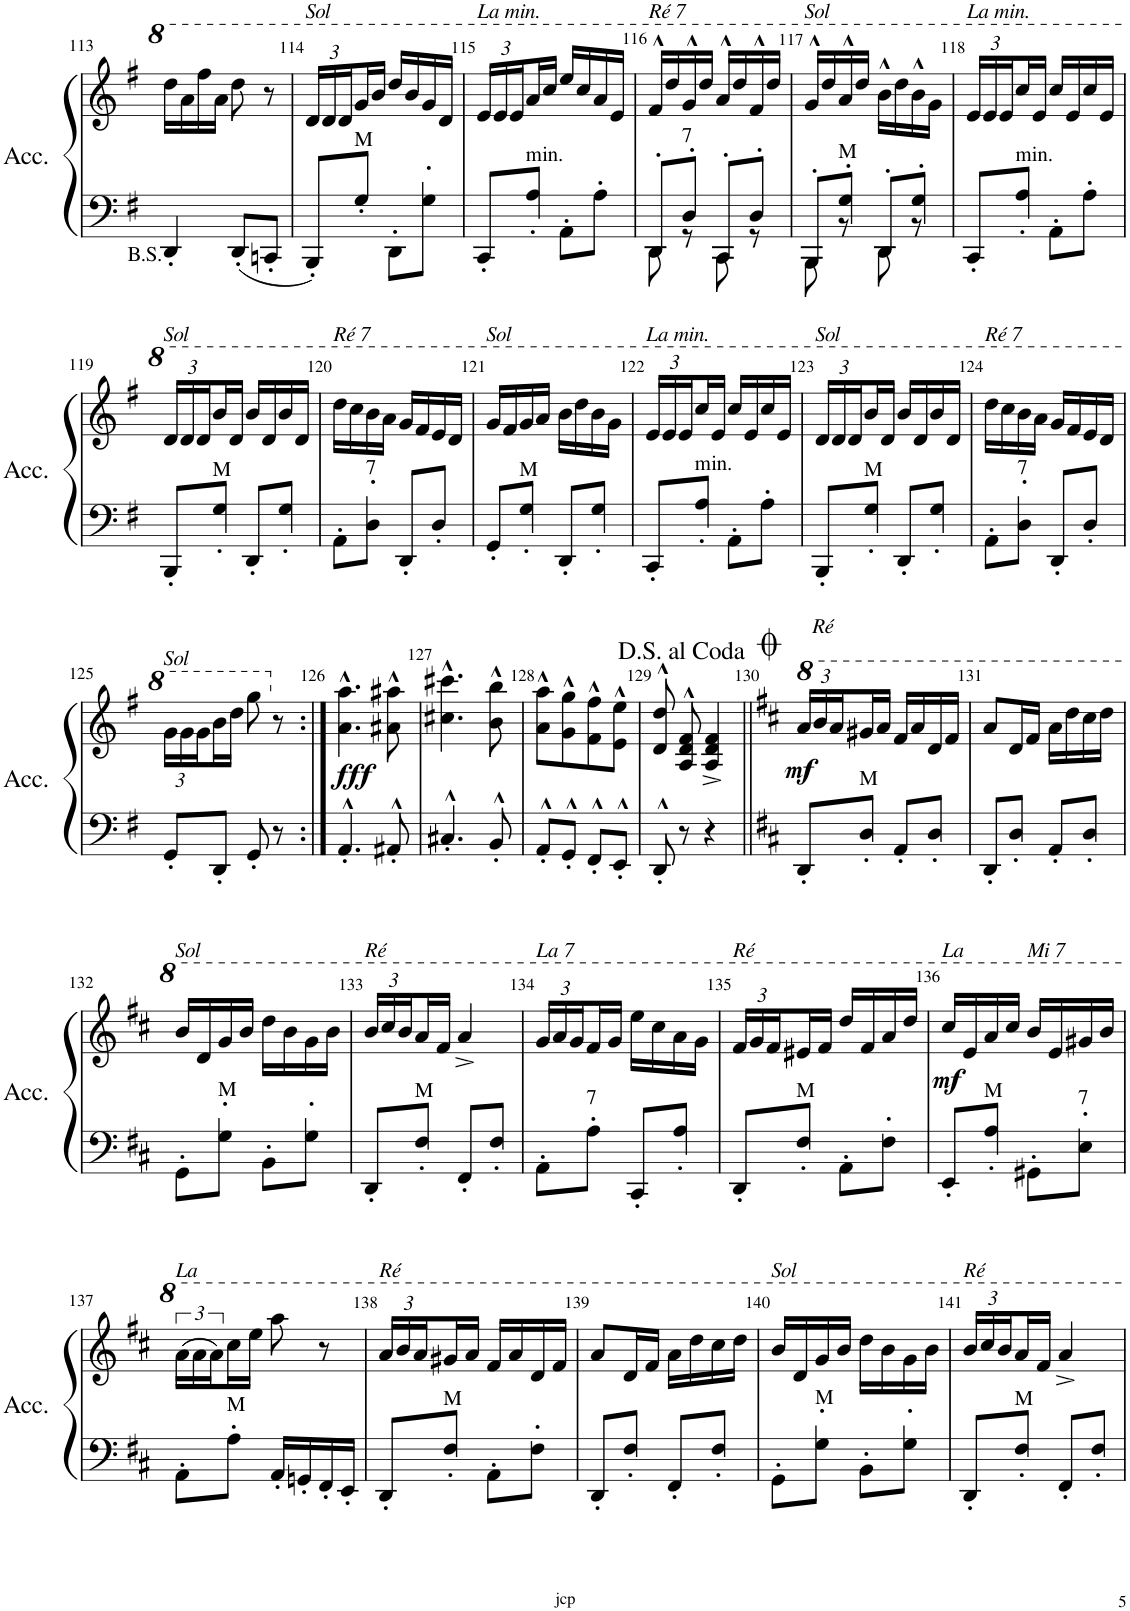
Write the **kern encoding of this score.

**kern	**kern	**dynam
*part1	*part1	*part1
*staff2	*staff1	*staff1/2
*I"Accordéon	*	*
*I'Acc.	*	*
!!LO:PB:g=z
*clefF4	*clefG2	*
*k[f#]	*k[f#]	*
*M2/4	*M2/4	*
=113	=113	=113
!LO:TX:b:t=B.S.	!	!
4DD'/	16ddd\LL	.
.	16aa\	.
.	16fff#\	.
.	16aa\JJ	.
8DD'/L	8ddd\	.
8CCn'/J	8r	.
=114	=114	=114
*	*Xbrackettup	*
!	!LO:TX:a:i:t=Sol	!
8BBB'/L	24dd/LL	.
.	24dd/	.
.	24dd/	.
!LO:TX:a:t=M	!	!
8G/' 8B/' 8d/'J	16gg/	.
.	16bb/JJ	.
8DD'\L	16ddd/LL	.
.	16bb/	.
8G\' 8B\' 8d\'J	16gg/	.
.	16dd/JJ	.
=115	=115	=115
!	!LO:TX:a:i:t=La min.	!
8CC'/L	24ee/LL	.
.	24ee/	.
.	24ee/	.
!LO:TX:a:t=min.	!	!
8C/' 8E/' 8A/'J	16aa/	.
.	16ccc/JJ	.
8AA'\L	16eee/LL	.
.	16ccc/	.
8C\' 8E\' 8A\'J	16aa/	.
.	16ee/JJ	.
=116	=116	=116
*^	*	*
!	!	!LO:TX:a:i:t=Ré 7	!
8DD'/L	8DD\	16ff#^^/LL	.
.	.	16ddd/	.
!LO:TX:a:t=7	!	!	!
8D/' 8F#/' 8A/' 8c/'J	8r	16gg^^/	.
.	.	16ddd/JJ	.
8CC'/L	8CC\	16aa^^/LL	.
.	.	16ddd/	.
8D/' 8F#/' 8A/' 8c/'J	8r	16ff#^^/	.
.	.	16ddd/JJ	.
=117	=117	=117	=117
!	!	!LO:TX:a:i:t=Sol	!
8BBB'/L	8BBB\	16gg^^/LL	.
.	.	16ddd/	.
!LO:TX:a:t=M	!	!	!
8BB/' 8D/' 8G/'J	8r	16aa^^/	.
.	.	16ddd/JJ	.
8DD'/L	8DD\	16bb^^\LL	.
.	.	16ddd\	.
8BB/' 8D/' 8G/'J	8r	16bb^^\	.
.	.	16gg\JJ	.
*v	*v	*	*
=118	=118	=118
!	!LO:TX:a:i:t=La min.	!
8CC'/L	24ee/LL	.
.	24ee/	.
.	24ee/	.
!LO:TX:a:t=min.	!	!
8C/' 8E/' 8A/'J	16ccc/	.
.	16ee/JJ	.
8AA'\L	16ccc/LL	.
.	16ee/	.
8C\' 8E\' 8A\'J	16ccc/	.
.	16ee/JJ	.
!!LO:LB:g=z
=119	=119	=119
!	!LO:TX:a:i:t=Sol	!
8BBB'/L	24dd/LL	.
.	24dd/	.
.	24dd/	.
!LO:TX:a:t=M	!	!
8BB/' 8D/' 8G/'J	16bb/	.
.	16dd/JJ	.
8DD'/L	16bb/LL	.
.	16dd/	.
8BB/' 8D/' 8G/'J	16bb/	.
.	16dd/JJ	.
=120	=120	=120
!	!LO:TX:a:i:t=Ré 7	!
8AA'\L	16ddd\LL	.
.	16ccc\	.
!LO:TX:a:t=7	!	!
8D\' 8F#\' 8A\' 8c\'J	16bb\	.
.	16aa\JJ	.
8DD'/L	16gg/LL	.
.	16ff#/	.
8D/' 8F#/' 8A/' 8c/'J	16ee/	.
.	16dd/JJ	.
=121	=121	=121
!	!LO:TX:a:i:t=Sol	!
8GG'/L	16gg/LL	.
.	16ff#/	.
!LO:TX:a:t=M	!	!
8BB/' 8D/' 8G/'J	16gg/	.
.	16aa/JJ	.
8DD'/L	16bb\LL	.
.	16ddd\	.
8BB/' 8D/' 8G/'J	16bb\	.
.	16gg\JJ	.
=122	=122	=122
!	!LO:TX:a:i:t=La min.	!
8CC'/L	24ee/LL	.
.	24ee/	.
.	24ee/	.
!LO:TX:a:t=min.	!	!
8C/' 8E/' 8A/'J	16ccc/	.
.	16ee/JJ	.
8AA'\L	16ccc/LL	.
.	16ee/	.
8C\' 8E\' 8A\'J	16ccc/	.
.	16ee/JJ	.
=123	=123	=123
!	!LO:TX:a:i:t=Sol	!
8BBB'/L	24dd/LL	.
.	24dd/	.
.	24dd/	.
!LO:TX:a:t=M	!	!
8BB/' 8D/' 8G/'J	16bb/	.
.	16dd/JJ	.
8DD'/L	16bb/LL	.
.	16dd/	.
8BB/' 8D/' 8G/'J	16bb/	.
.	16dd/JJ	.
=124	=124	=124
!	!LO:TX:a:i:t=Ré 7	!
8AA'\L	16ddd\LL	.
.	16ccc\	.
!LO:TX:a:t=7	!	!
8D\' 8F#\' 8A\' 8c\'J	16bb\	.
.	16aa\JJ	.
8DD'/L	16gg/LL	.
.	16ff#/	.
8D/' 8F#/' 8A/' 8c/'J	16ee/	.
.	16dd/JJ	.
!!LO:LB:g=z
=125	=125	=125
!	!LO:TX:a:i:t=Sol	!
8GG'/L	24gg\LL	.
.	24gg\	.
.	24gg\	.
8DD/' 8GG/' 8BB/'J	16bb\	.
.	16ddd\JJ	.
8GG'/	8ggg\	.
8r	8r	.
=126:|!	=126:|!	=126:|!
!	!	!LO:DY:b
4.AA'^^/	4.a\^^ 4.aa\^^	fff
8AA#X'^^/	8a#X\^^ 8aa#X\^^	.
=127	=127	=127
4.C#X'^^/	4.cc#X\^^ 4.ccc#X\^^	.
8BB'^^/	8b\^^ 8bb\^^	.
=128	=128	=128
8AA'^^/L	8a\^^ 8aa\^^L	.
8GG'^^/J	8g\^^ 8gg\^^	.
8FF#'^^/L	8f#\^^ 8ff#\^^	.
8EE'^^/J	8e\^^ 8ee\^^J	.
=129	=129	=129
8DD'^^/	8d/^^ 8dd/^^	.
8r	8A/^^ 8d/^^ 8f#/^^	.
4r	4A/^ 4d/^ 4f#/^	.
=130||	=130||	=130||
*k[f#c#]	*k[f#c#]	*
!	!LO:TX:a:i:t=Ré	!
!	!	!LO:DY:b
8DD'/L	24aa/LL	mf
.	24bb/	.
.	24aa/	.
!LO:TX:a:t=M	!	!
8BB/' 8D/' 8F#/'J	16gg#X/	.
.	16aa/JJ	.
8AA'/L	16ff#/LL	.
.	16aa/	.
8BB/' 8D/' 8F#/'J	16dd/	.
.	16ff#/JJ	.
=131	=131	=131
8DD'/L	8aa/L	.
8BB/' 8D/' 8F#/'J	16dd/L	.
.	16ff#/JJ	.
8AA'/L	16aa\LL	.
.	16ddd\	.
8BB/' 8D/' 8F#/'J	16ccc#\	.
.	16ddd\JJ	.
!!LO:LB:g=z
=132	=132	=132
!	!LO:TX:a:i:t=Sol	!
8GG'\L	16bb/LL	.
.	16dd/	.
!LO:TX:a:t=M	!	!
8G\' 8B\' 8d\'J	16gg/	.
.	16bb/JJ	.
8BB'\L	16ddd\LL	.
.	16bb\	.
8G\' 8B\' 8d\'J	16gg\	.
.	16bb\JJ	.
=133	=133	=133
!	!LO:TX:a:i:t=Ré	!
8DD'/L	24bb/LL	.
.	24ccc#/	.
.	24bb/	.
!LO:TX:a:t=M	!	!
8D/' 8F#/' 8A/'J	16aa/	.
.	16ff#/JJ	.
8FF#'/L	4aa^/	.
8D/' 8F#/' 8A/'J	.	.
=134	=134	=134
!	!LO:TX:a:i:t=La 7	!
8AA'\L	24gg/LL	.
.	24aa/	.
.	24gg/	.
!LO:TX:a:t=7	!	!
8C#\' 8E\' 8G\' 8A\'J	16ff#/	.
.	16gg/JJ	.
8CC#'/L	16eee\LL	.
.	16ccc#\	.
8C#/' 8E/' 8G/' 8A/'J	16aa\	.
.	16gg\JJ	.
=135	=135	=135
!	!LO:TX:a:i:t=Ré	!
8DD'/L	24ff#/LL	.
.	24gg/	.
.	24ff#/	.
!LO:TX:a:t=M	!	!
8D/' 8F#/' 8A/'J	16ee#X/	.
.	16ff#/JJ	.
8AA'\L	16ddd/LL	.
.	16ff#/	.
8D\' 8F#\' 8A\'J	16aa/	.
.	16ddd/JJ	.
=136	=136	=136
!	!LO:TX:a:i:t=La	!
!	!	!LO:DY:b
8EE'/L	16ccc#/LL	mf
.	16ee/	.
!LO:TX:a:t=M	!	!
8C#/' 8E/' 8A/'J	16aa/	.
.	16ccc#/JJ	.
!	!LO:TX:a:i:t=Mi 7	!
8GG#X'\L	16bb/LL	.
.	16ee/	.
!LO:TX:a:t=7	!	!
8D\' 8E\' 8G\' 8B\'J	16gg#X/	.
.	16bb/JJ	.
!!LO:LB:g=z
=137	=137	=137
*	*brackettup	*
!	!LO:TX:a:i:t=La	!
8AA'\L	(24aa\LL	.
.	24aa\	.
.	24aa\)	.
!LO:TX:a:t=M	!	!
8C#\' 8E\' 8A\'J	16ccc#\	.
.	16eee\JJ	.
16AA'/LL	8aaa\	.
16GGn'/	.	.
16FF#'/	8r	.
16EE'/JJ	.	.
=138	=138	=138
*	*Xbrackettup	*
!	!LO:TX:a:i:t=Ré	!
8DD'/L	24aa/LL	.
.	24bb/	.
.	24aa/	.
!LO:TX:a:t=M	!	!
8D/' 8F#/' 8A/'J	16gg#X/	.
.	16aa/JJ	.
8AA'\L	16ff#/LL	.
.	16aa/	.
8D\' 8F#\' 8A\'J	16dd/	.
.	16ff#/JJ	.
=139	=139	=139
8DD'/L	8aa/L	.
8D/' 8F#/' 8A/'J	16dd/L	.
.	16ff#/JJ	.
8FF#'/L	16aa\LL	.
.	16ddd\	.
8D/' 8F#/' 8A/'J	16ccc#\	.
.	16ddd\JJ	.
=140	=140	=140
!	!LO:TX:a:i:t=Sol	!
8GG'\L	16bb/LL	.
.	16dd/	.
!LO:TX:a:t=M	!	!
8G\' 8B\' 8d\'J	16gg/	.
.	16bb/JJ	.
8BB'\L	16ddd\LL	.
.	16bb\	.
8G\' 8B\' 8d\'J	16gg\	.
.	16bb\JJ	.
=141	=141	=141
!	!LO:TX:a:i:t=Ré	!
8DD'/L	24bb/LL	.
.	24ccc#/	.
.	24bb/	.
!LO:TX:a:t=M	!	!
8D/' 8F#/' 8A/'J	16aa/	.
.	16ff#/JJ	.
8FF#'/L	4aa^/	.
8D/' 8F#/' 8A/'J	.	.
=	=	=
*-	*-	*-
